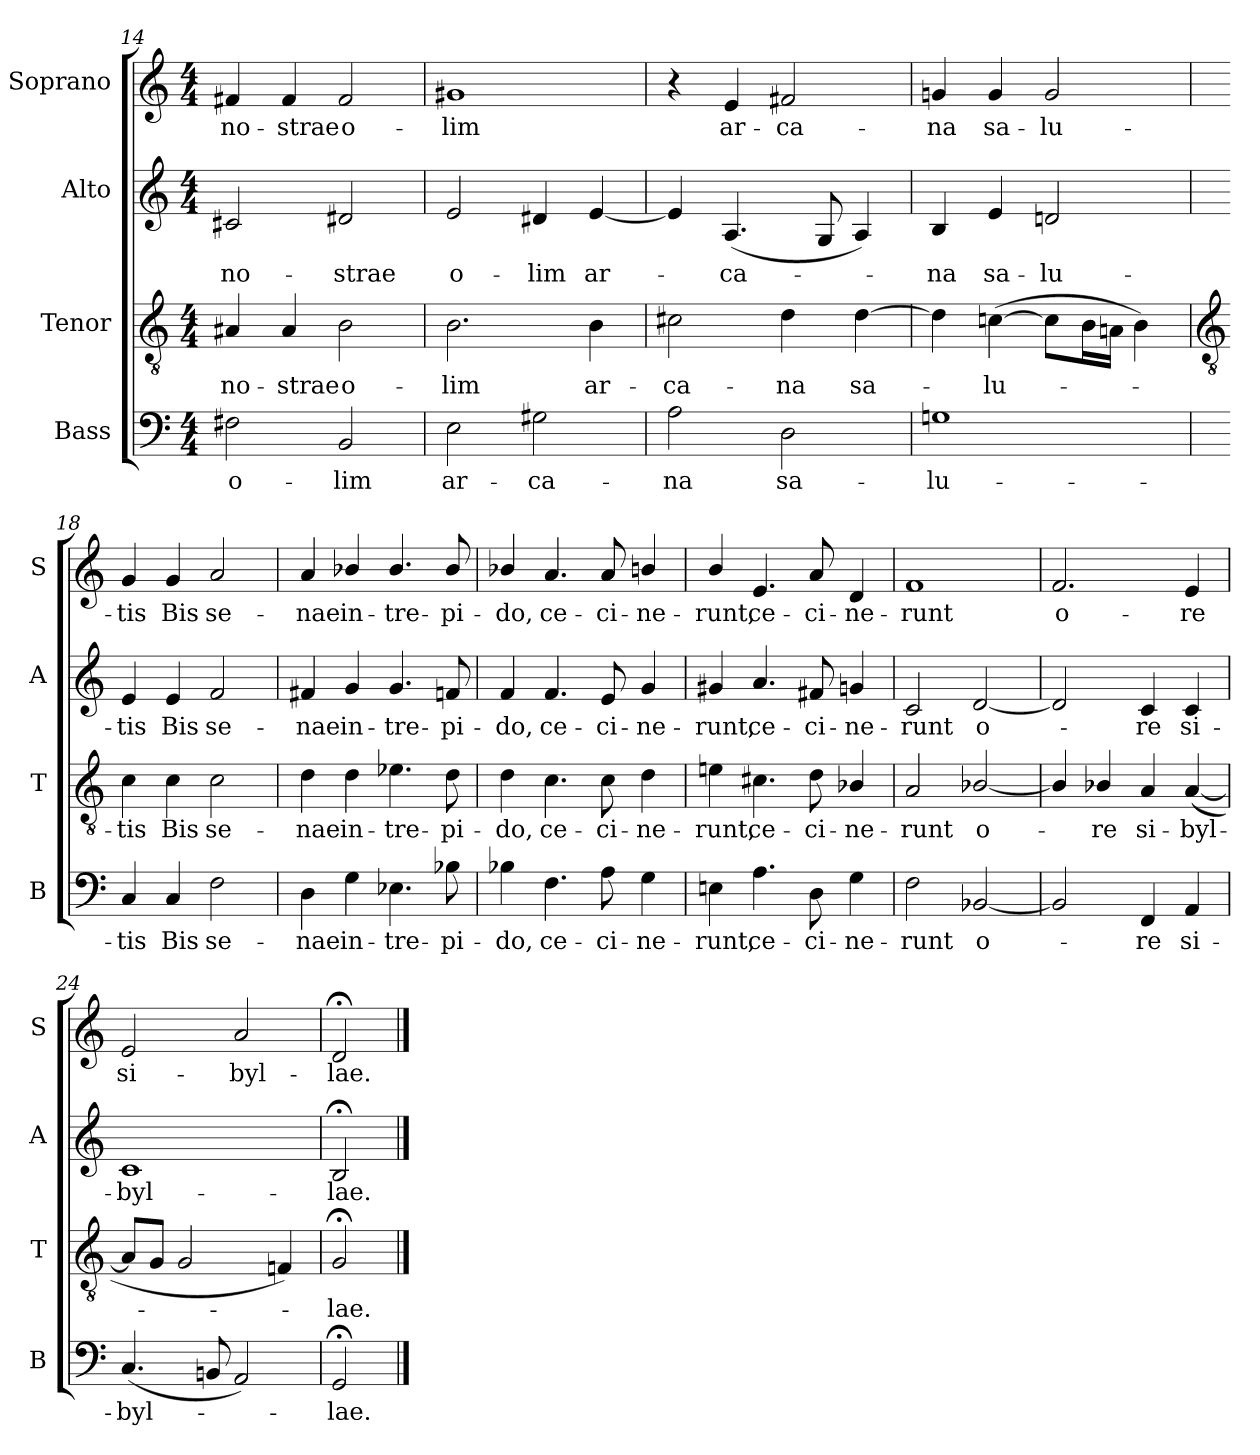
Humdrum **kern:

**kern	**text	**kern	**text	**kern	**text	**kern	**text
*part4	*part4	*part3	*part3	*part2	*part2	*part1	*part1
*staff4	*staff4	*staff3	*staff3	*staff2	*staff2	*staff1	*staff1
*I"Bass	*	*I"Tenor	*	*I"Alto	*	*I"Soprano	*
*I'B	*	*I'T	*	*I'A	*	*I'S	*
*clefF4	*	*clefGv2	*	*clefG2	*	*clefG2	*
*k[]	*	*k[]	*	*k[]	*	*k[]	*
*C:	*	*C:	*	*C:	*	*C:	*
*M4/4	*	*M4/4	*	*M4/4	*	*M4/4	*
=14	=14	=14	=14	=14	=14	=14	=14
!	!LO:LY:b	!	!LO:LY:b	!	!LO:LY:b	!	!LO:LY:b
2F#X	o-	4A#X	no-	2c#X	no-	4f#X	no-
!	!	!	!LO:LY:b	!	!	!	!LO:LY:b
.	.	4A#	-strae	.	.	4f#	-strae
!	!LO:LY:b	!	!LO:LY:b	!	!LO:LY:b	!	!LO:LY:b
2BB	-lim	2B	o-	2d#X	-strae	2f#	o-
=15	=15	=15	=15	=15	=15	=15	=15
!	!LO:LY:b	!	!LO:LY:b	!	!LO:LY:b	!	!LO:LY:b
2E	ar-	2.B	-lim	2e	o-	1g#X	-lim
!	!LO:LY:b	!	!	!	!LO:LY:b	!	!
2G#X	-ca-	.	.	4d#X	-lim	.	.
!	!	!	!LO:LY:b	!	!LO:LY:b	!	!
.	.	4B	ar-	[4e	ar-	.	.
=16	=16	=16	=16	=16	=16	=16	=16
!	!LO:LY:b	!	!LO:LY:b	!	!	!	!
2A	-na	2c#X	-ca-	4e]	.	4r	.
!	!	!	!	!	!LO:LY:b	!	!LO:LY:b
.	.	.	.	(<4.A	ca-	4e	ar-
!	!LO:LY:b	!	!LO:LY:b	!	!	!	!LO:LY:b
2D	sa-	4d	-na	.	.	2f#X	-ca-
.	.	.	.	8G	.	.	.
!	!	!	!LO:LY:b	!	!	!	!
.	.	[4d	sa-	4A)	.	.	.
=17	=17	=17	=17	=17	=17	=17	=17
!	!LO:LY:b	!	!	!	!LO:LY:b	!	!LO:LY:b
1Gn	-lu-	4d]	.	4B	na	4gn	-na
!	!	!	!LO:LY:b	!	!LO:LY:b	!	!LO:LY:b
.	.	(>[4cn	lu-	4e	sa-	4g	sa-
!	!	!	!	!	!LO:LY:b	!	!LO:LY:b
.	.	8cL]	.	2dn	-lu-	2g	-lu-
.	.	16B\L	.	.	.	.	.
.	.	16An\JJ	.	.	.	.	.
.	.	4B)	.	.	.	.	.
!!LO:LB:g=z
=18	=18	=18	=18	=18	=18	=18	=18
*	*	*clefGv2	*	*	*	*	*
!	!LO:LY:b	!	!LO:LY:b	!	!LO:LY:b	!	!LO:LY:b
4C	-tis	4c	tis	4e	-tis	4g	-tis
!	!LO:LY:b	!	!LO:LY:b	!	!LO:LY:b	!	!LO:LY:b
4C	Bis	4c	Bis	4e	Bis	4g	Bis
!	!LO:LY:b	!	!LO:LY:b	!	!LO:LY:b	!	!LO:LY:b
2F	se-	2c	se-	2f	se-	2a	se-
=19	=19	=19	=19	=19	=19	=19	=19
!	!LO:LY:b	!	!LO:LY:b	!	!LO:LY:b	!	!LO:LY:b
4D	-nae	4d	-nae	4f#X	-nae	4a	-nae
!	!LO:LY:b	!	!LO:LY:b	!	!LO:LY:b	!	!LO:LY:b
4G	in-	4d	in-	4g	in-	4b-X/	in-
!	!LO:LY:b	!	!LO:LY:b	!	!LO:LY:b	!	!LO:LY:b
4.E-X	-tre-	4.e-X	-tre-	4.g	-tre-	4.b-/	-tre-
!	!LO:LY:b	!	!LO:LY:b	!	!LO:LY:b	!	!LO:LY:b
8B-X	-pi-	8d	-pi-	8fn	-pi-	8b-/	-pi-
=20	=20	=20	=20	=20	=20	=20	=20
!	!LO:LY:b	!	!LO:LY:b	!	!LO:LY:b	!	!LO:LY:b
4B-X	-do,	4d	-do,	4f	-do,	4b-X/	-do,
!	!LO:LY:b	!	!LO:LY:b	!	!LO:LY:b	!	!LO:LY:b
4.F	ce-	4.c	ce-	4.f	ce-	4.a	ce-
!	!LO:LY:b	!	!LO:LY:b	!	!LO:LY:b	!	!LO:LY:b
8A	-ci-	8c	-ci-	8e	-ci-	8a	-ci-
!	!LO:LY:b	!	!LO:LY:b	!	!LO:LY:b	!	!LO:LY:b
4G	-ne-	4d	-ne-	4g	-ne-	4bn/	-ne-
=21	=21	=21	=21	=21	=21	=21	=21
!	!LO:LY:b	!	!LO:LY:b	!	!LO:LY:b	!	!LO:LY:b
4En	-runt,	4en	-runt,	4g#X	-runt,	4b/	-runt,
!	!LO:LY:b	!	!LO:LY:b	!	!LO:LY:b	!	!LO:LY:b
4.A	ce-	4.c#X	ce-	4.a	ce-	4.e	ce-
!	!LO:LY:b	!	!LO:LY:b	!	!LO:LY:b	!	!LO:LY:b
8D	-ci-	8d	-ci-	8f#X	-ci-	8a	-ci-
!	!LO:LY:b	!	!LO:LY:b	!	!LO:LY:b	!	!LO:LY:b
4G	-ne-	4B-X/	-ne-	4gn	-ne-	4d	-ne-
=22	=22	=22	=22	=22	=22	=22	=22
!	!LO:LY:b	!	!LO:LY:b	!	!LO:LY:b	!	!LO:LY:b
2F	-runt	2A	-runt	2c	-runt	1f	-runt
!	!LO:LY:b	!	!LO:LY:b	!	!LO:LY:b	!	!
[2BB-X	o-	[2B-X/	o-	[2d	o-	.	.
=23	=23	=23	=23	=23	=23	=23	=23
!	!	!	!	!	!	!	!LO:LY:b
2BB-]	.	4B-/]	.	2d]	.	2.f	o-
!	!	!	!LO:LY:b	!	!	!	!
.	.	4B-/	re	.	.	.	.
!	!LO:LY:b	!	!LO:LY:b	!	!LO:LY:b	!	!
4FF	re	4A	si-	4c	re	.	.
!	!LO:LY:b	!	!LO:LY:b	!	!LO:LY:b	!	!LO:LY:b
4AA	si-	(<[4A	-byl-	4c	si-	4e	-re
=24	=24	=24	=24	=24	=24	=24	=24
!	!LO:LY:b	!	!	!	!LO:LY:b	!	!LO:LY:b
(<4.C	-byl-	8AL]	.	1c	-byl-	2e	si-
.	.	8GJ	.	.	.	.	.
.	.	2G	.	.	.	.	.
8BBn	.	.	.	.	.	.	.
!	!	!	!	!	!	!	!LO:LY:b
2AA)	.	.	.	.	.	2a	-byl-
.	.	4Fn)	.	.	.	.	.
=25	=25	=25	=25	=25	=25	=25	=25
!	!LO:LY:b	!	!LO:LY:b	!	!LO:LY:b	!	!LO:LY:b
2GG;<	lae.	2G;<	lae.	2B;<	-lae.	2d;<	-lae.
==	==	==	==	==	==	==	==
*-	*-	*-	*-	*-	*-	*-	*-
